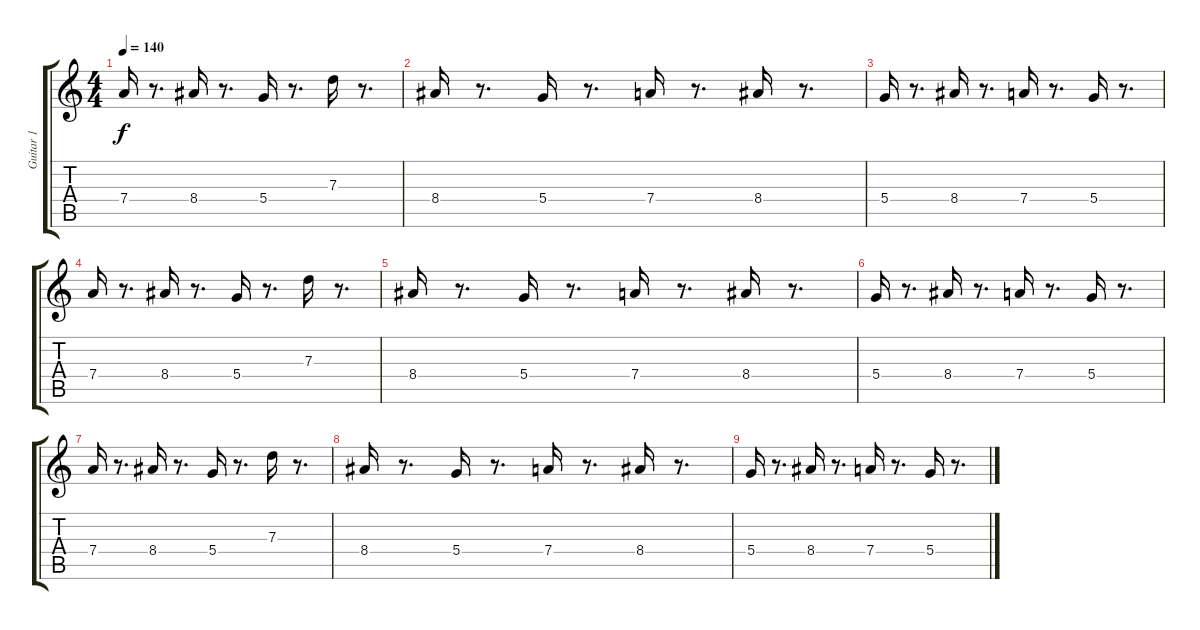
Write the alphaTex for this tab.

\track ("Guitar 1" "Guitar 1") {instrument electricguitarmuted}
\staff {score tabs}
\tuning (E4 B3 G3 D3 A2 E2) {hide}
\ts (4 4)
\tempo 140
\clef g2
\ks c
7.4.16{dy f} r.8{d} 8.4.16 r.8{d} 5.4.16 r.8{d} 7.3.16 r.8{d} |
8.4.16 r.8{d} 5.4.16 r.8{d} 7.4.16 r.8{d} 8.4.16 r.8{d} |
5.4.16 r.8{d} 8.4.16 r.8{d} 7.4.16 r.8{d} 5.4.16 r.8{d} |
7.4.16 r.8{d} 8.4.16 r.8{d} 5.4.16 r.8{d} 7.3.16 r.8{d} |
8.4.16 r.8{d} 5.4.16 r.8{d} 7.4.16 r.8{d} 8.4.16 r.8{d} |
5.4.16 r.8{d} 8.4.16 r.8{d} 7.4.16 r.8{d} 5.4.16 r.8{d} |
7.4.16 r.8{d} 8.4.16 r.8{d} 5.4.16 r.8{d} 7.3.16 r.8{d} |
8.4.16 r.8{d} 5.4.16 r.8{d} 7.4.16 r.8{d} 8.4.16 r.8{d} |
5.4.16 r.8{d} 8.4.16 r.8{d} 7.4.16 r.8{d} 5.4.16 r.8{d}
